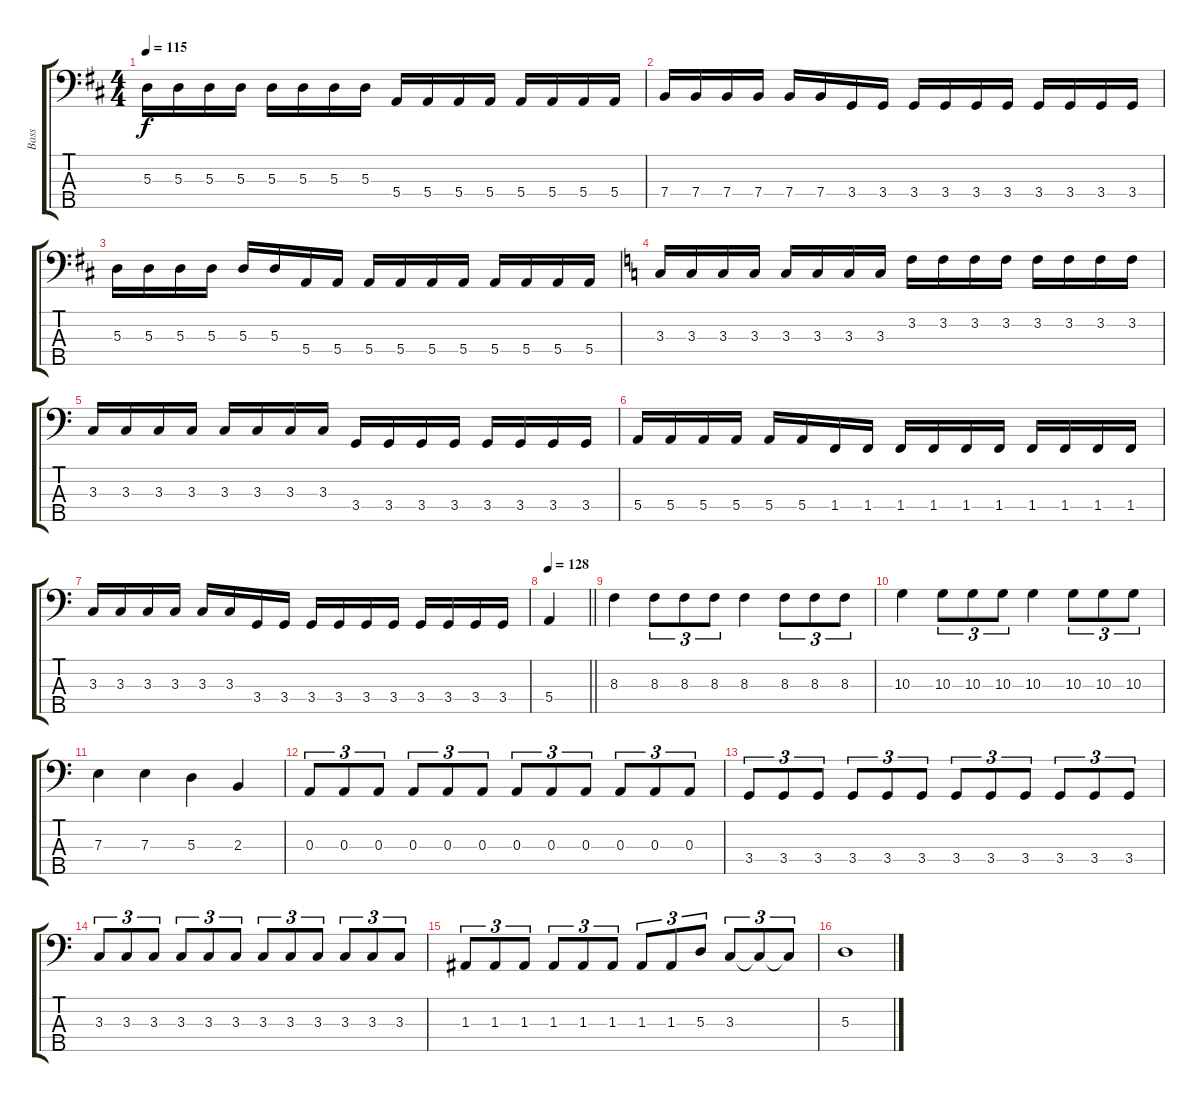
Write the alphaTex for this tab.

\track ("Bass" "Bass") {instrument electricbasspick}
\staff {score tabs}
\tuning (G2 D2 A1 E1 B0) {hide}
\ts (4 4)
\tempo 115
\clef f4
\ks d
5.3.16{dy f} 5.3.16 5.3.16 5.3.16 5.3.16 5.3.16 5.3.16 5.3.16 5.4.16 5.4.16 5.4.16 5.4.16 5.4.16 5.4.16 5.4.16 5.4.16 |
7.4.16 7.4.16 7.4.16 7.4.16 7.4.16 7.4.16 3.4.16 3.4.16 3.4.16 3.4.16 3.4.16 3.4.16 3.4.16 3.4.16 3.4.16 3.4.16 |
5.3.16 5.3.16 5.3.16 5.3.16 5.3.16 5.3.16 5.4.16 5.4.16 5.4.16 5.4.16 5.4.16 5.4.16 5.4.16 5.4.16 5.4.16 5.4.16 |
\ks c
3.3.16 3.3.16 3.3.16 3.3.16 3.3.16 3.3.16 3.3.16 3.3.16 3.2.16 3.2.16 3.2.16 3.2.16 3.2.16 3.2.16 3.2.16 3.2.16 |
3.3.16 3.3.16 3.3.16 3.3.16 3.3.16 3.3.16 3.3.16 3.3.16 3.4.16 3.4.16 3.4.16 3.4.16 3.4.16 3.4.16 3.4.16 3.4.16 |
5.4.16 5.4.16 5.4.16 5.4.16 5.4.16 5.4.16 1.4.16 1.4.16 1.4.16 1.4.16 1.4.16 1.4.16 1.4.16 1.4.16 1.4.16 1.4.16 |
3.3.16 3.3.16 3.3.16 3.3.16 3.3.16 3.3.16 3.4.16 3.4.16 3.4.16 3.4.16 3.4.16 3.4.16 3.4.16 3.4.16 3.4.16 3.4.16 |
\tempo 128
\barLineRight lightlight
5.4.4 |
\section ("" "")
8.3.4 8.3.8{tu (3 2)} 8.3.8{tu (3 2)} 8.3.8{tu (3 2)} 8.3.4 8.3.8{tu (3 2)} 8.3.8{tu (3 2)} 8.3.8{tu (3 2)} |
10.3.4 10.3.8{tu (3 2)} 10.3.8{tu (3 2)} 10.3.8{tu (3 2)} 10.3.4 10.3.8{tu (3 2)} 10.3.8{tu (3 2)} 10.3.8{tu (3 2)} |
7.3.4 7.3.4 5.3.4 2.3.4 |
0.3.8{tu (3 2)} 0.3.8{tu (3 2)} 0.3.8{tu (3 2)} 0.3.8{tu (3 2)} 0.3.8{tu (3 2)} 0.3.8{tu (3 2)} 0.3.8{tu (3 2)} 0.3.8{tu (3 2)} 0.3.8{tu (3 2)} 0.3.8{tu (3 2)} 0.3.8{tu (3 2)} 0.3.8{tu (3 2)} |
3.4.8{tu (3 2)} 3.4.8{tu (3 2)} 3.4.8{tu (3 2)} 3.4.8{tu (3 2)} 3.4.8{tu (3 2)} 3.4.8{tu (3 2)} 3.4.8{tu (3 2)} 3.4.8{tu (3 2)} 3.4.8{tu (3 2)} 3.4.8{tu (3 2)} 3.4.8{tu (3 2)} 3.4.8{tu (3 2)} |
3.3.8{tu (3 2)} 3.3.8{tu (3 2)} 3.3.8{tu (3 2)} 3.3.8{tu (3 2)} 3.3.8{tu (3 2)} 3.3.8{tu (3 2)} 3.3.8{tu (3 2)} 3.3.8{tu (3 2)} 3.3.8{tu (3 2)} 3.3.8{tu (3 2)} 3.3.8{tu (3 2)} 3.3.8{tu (3 2)} |
1.3.8{tu (3 2)} 1.3.8{tu (3 2)} 1.3.8{tu (3 2)} 1.3.8{tu (3 2)} 1.3.8{tu (3 2)} 1.3.8{tu (3 2)} 1.3.8{tu (3 2)} 1.3.8{tu (3 2)} 5.3.8{tu (3 2)} 3.3.8{tu (3 2)} 3.3{t}.8{tu (3 2)} 3.3{t}.8{tu (3 2)} |
5.3.1
